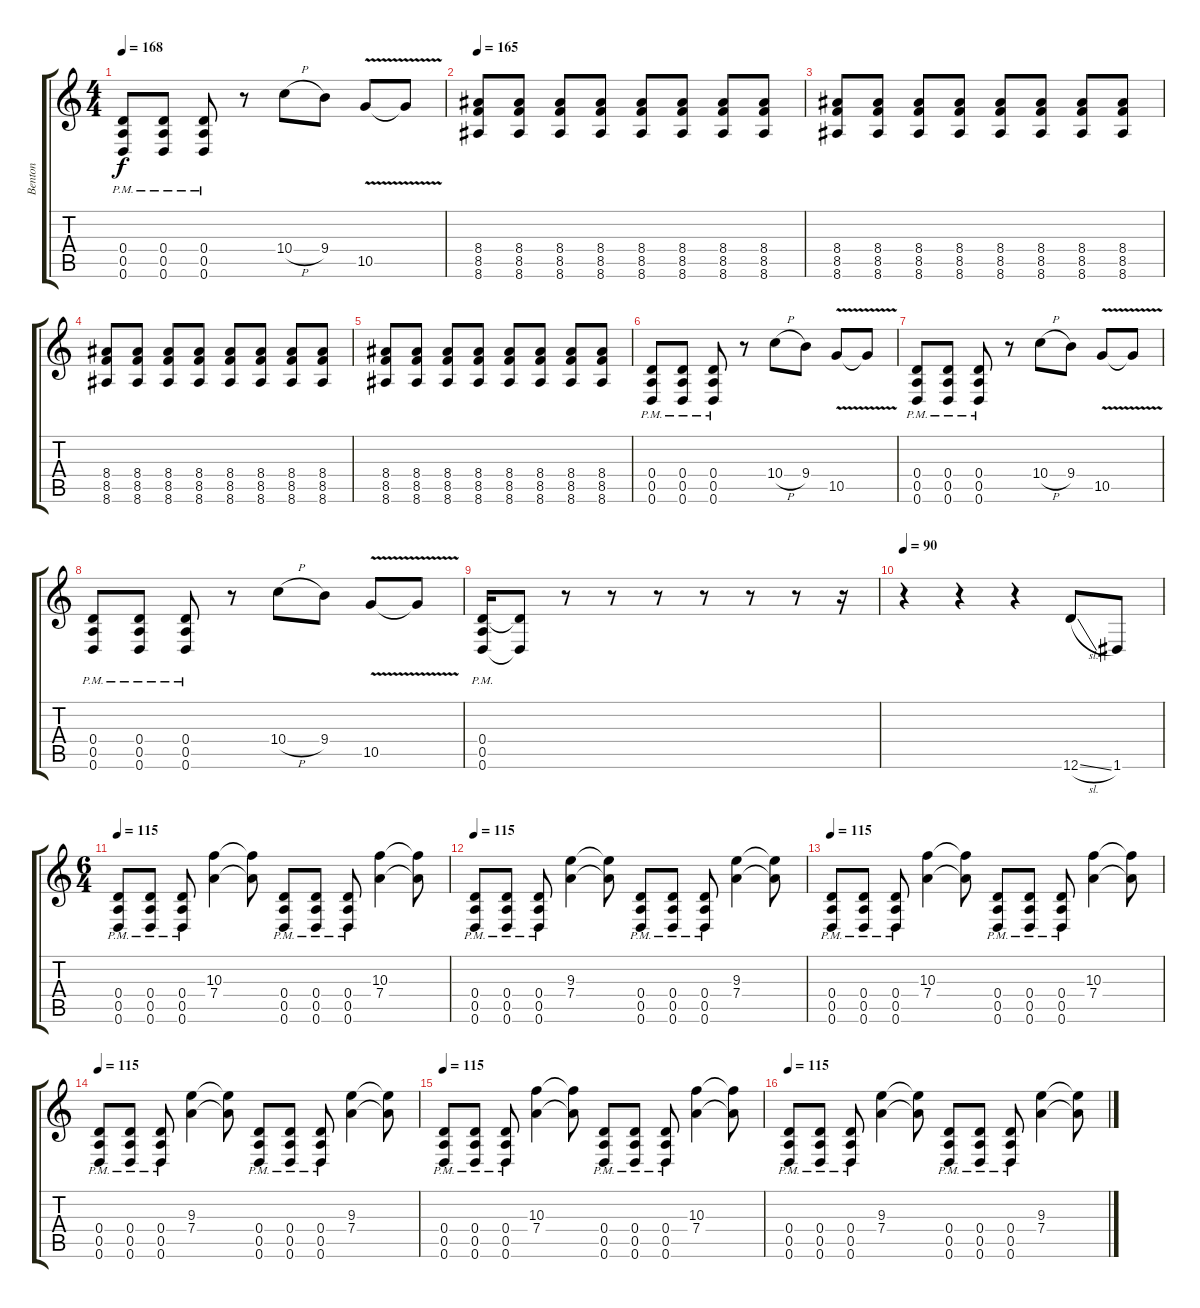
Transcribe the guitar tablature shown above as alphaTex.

\track ("Benton" "Benton") {instrument distortionguitar}
\staff {score tabs}
\tuning (E4 B3 G3 D3 A2 D2) {hide}
\ts (4 4)
\tempo 168
\clef g2
\ks c
(0.4{pm} 0.5{pm} 0.6{pm}).8{dy f instrument distortionguitar} (0.4{pm} 0.5{pm} 0.6{pm}).8 (0.4{pm} 0.5{pm} 0.6{pm}).8 r.8 10.4{h}.8 9.4.8 10.5{v}.8{instrument guitarharmonics} 10.5{t}.8 |
\tempo 165
(8.4 8.5 8.6).8{instrument distortionguitar} (8.4 8.5 8.6).8 (8.4 8.5 8.6).8 (8.4 8.5 8.6).8 (8.4 8.5 8.6).8 (8.4 8.5 8.6).8 (8.4 8.5 8.6).8 (8.4 8.5 8.6).8 |
(8.4 8.5 8.6).8{instrument distortionguitar} (8.4 8.5 8.6).8 (8.4 8.5 8.6).8 (8.4 8.5 8.6).8 (8.4 8.5 8.6).8 (8.4 8.5 8.6).8 (8.4 8.5 8.6).8 (8.4 8.5 8.6).8 |
(8.4 8.5 8.6).8{instrument distortionguitar} (8.4 8.5 8.6).8 (8.4 8.5 8.6).8 (8.4 8.5 8.6).8 (8.4 8.5 8.6).8 (8.4 8.5 8.6).8 (8.4 8.5 8.6).8 (8.4 8.5 8.6).8 |
(8.4 8.5 8.6).8{instrument distortionguitar} (8.4 8.5 8.6).8 (8.4 8.5 8.6).8 (8.4 8.5 8.6).8 (8.4 8.5 8.6).8 (8.4 8.5 8.6).8 (8.4 8.5 8.6).8 (8.4 8.5 8.6).8 |
(0.4{pm} 0.5{pm} 0.6{pm}).8{instrument distortionguitar} (0.4{pm} 0.5{pm} 0.6{pm}).8 (0.4{pm} 0.5{pm} 0.6{pm}).8 r.8 10.4{h}.8 9.4.8 10.5{v}.8{instrument guitarharmonics} 10.5{t}.8 |
(0.4{pm} 0.5{pm} 0.6{pm}).8{instrument distortionguitar} (0.4{pm} 0.5{pm} 0.6{pm}).8 (0.4{pm} 0.5{pm} 0.6{pm}).8 r.8 10.4{h}.8 9.4.8 10.5{v}.8{instrument guitarharmonics} 10.5{t}.8 |
(0.4{pm} 0.5{pm} 0.6{pm}).8{instrument distortionguitar} (0.4{pm} 0.5{pm} 0.6{pm}).8 (0.4{pm} 0.5{pm} 0.6{pm}).8 r.8 10.4{h}.8 9.4.8 10.5{v}.8{instrument guitarharmonics} 10.5{t}.8 |
(0.4{pm} 0.5{pm} 0.6{pm}).16{instrument distortionguitar} (0.4{t} 0.6{t}).8 r.8 r.8 r.8 r.8 r.8 r.8 r.16 |
\tempo 90
r.4 r.4 r.4 12.6{sl}.8 1.6.8 |
\ts (6 4)
\tempo 115
(0.4{pm} 0.5{pm} 0.6{pm}).8 (0.4{pm} 0.5{pm} 0.6{pm}).8 (0.4{pm} 0.5{pm} 0.6{pm}).8 (10.3 7.4).4 (10.3{t} 7.4{t}).8 (0.4{pm} 0.5{pm} 0.6{pm}).8 (0.4{pm} 0.5{pm} 0.6{pm}).8 (0.4{pm} 0.5{pm} 0.6{pm}).8 (10.3 7.4).4 (10.3{t} 7.4{t}).8 |
\tempo 115
(0.4{pm} 0.5{pm} 0.6{pm}).8 (0.4{pm} 0.5{pm} 0.6{pm}).8 (0.4{pm} 0.5{pm} 0.6{pm}).8 (9.3 7.4).4 (9.3{t} 7.4{t}).8 (0.4{pm} 0.5{pm} 0.6{pm}).8 (0.4{pm} 0.5{pm} 0.6{pm}).8 (0.4{pm} 0.5{pm} 0.6{pm}).8 (9.3 7.4).4 (9.3{t} 7.4{t}).8 |
\tempo 115
(0.4{pm} 0.5{pm} 0.6{pm}).8 (0.4{pm} 0.5{pm} 0.6{pm}).8 (0.4{pm} 0.5{pm} 0.6{pm}).8 (10.3 7.4).4 (10.3{t} 7.4{t}).8 (0.4{pm} 0.5{pm} 0.6{pm}).8 (0.4{pm} 0.5{pm} 0.6{pm}).8 (0.4{pm} 0.5{pm} 0.6{pm}).8 (10.3 7.4).4 (10.3{t} 7.4{t}).8 |
\tempo 115
(0.4{pm} 0.5{pm} 0.6{pm}).8 (0.4{pm} 0.5{pm} 0.6{pm}).8 (0.4{pm} 0.5{pm} 0.6{pm}).8 (9.3 7.4).4 (9.3{t} 7.4{t}).8 (0.4{pm} 0.5{pm} 0.6{pm}).8 (0.4{pm} 0.5{pm} 0.6{pm}).8 (0.4{pm} 0.5{pm} 0.6{pm}).8 (9.3 7.4).4 (9.3{t} 7.4{t}).8 |
\tempo 115
(0.4{pm} 0.5{pm} 0.6{pm}).8 (0.4{pm} 0.5{pm} 0.6{pm}).8 (0.4{pm} 0.5{pm} 0.6{pm}).8 (10.3 7.4).4 (10.3{t} 7.4{t}).8 (0.4{pm} 0.5{pm} 0.6{pm}).8 (0.4{pm} 0.5{pm} 0.6{pm}).8 (0.4{pm} 0.5{pm} 0.6{pm}).8 (10.3 7.4).4 (10.3{t} 7.4{t}).8 |
\tempo 115
(0.4{pm} 0.5{pm} 0.6{pm}).8 (0.4{pm} 0.5{pm} 0.6{pm}).8 (0.4{pm} 0.5{pm} 0.6{pm}).8 (9.3 7.4).4 (9.3{t} 7.4{t}).8 (0.4{pm} 0.5{pm} 0.6{pm}).8 (0.4{pm} 0.5{pm} 0.6{pm}).8 (0.4{pm} 0.5{pm} 0.6{pm}).8 (9.3 7.4).4 (9.3{t} 7.4{t}).8
